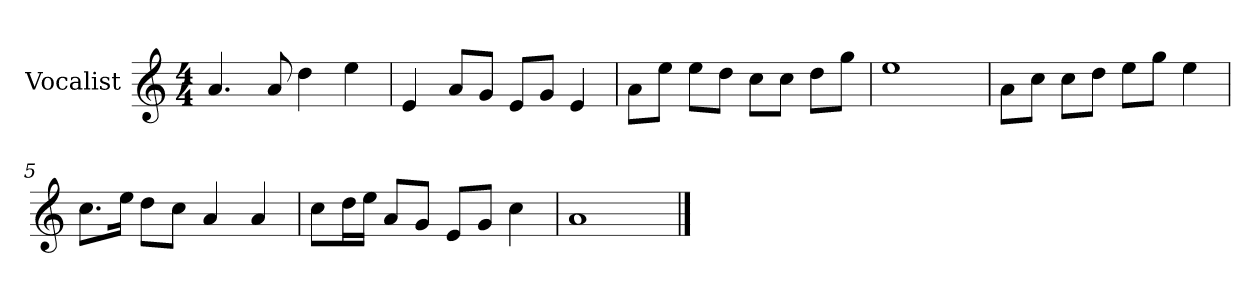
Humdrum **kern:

**kern
*part1
*staff1
*I"Vocalist
*k[]
*C:
*M4/4
=
4.a
8a
4dd
4ee
=1
4e
8aL
8gJ
8eL
8gJ
4e
=2
8aL
8eeJ
8eeL
8ddJ
8ccL
8ccJ
8ddL
8ggJ
=3
1ee
=4
8aL
8ccJ
8ccL
8ddJ
8eeL
8ggJ
4ee
=5
8.ccL
16eeJk
8ddL
8ccJ
4a
4a
=6
8ccL
16ddL
16eeJJ
8aL
8gJ
8eL
8gJ
4cc
=7
1a
==
*-
